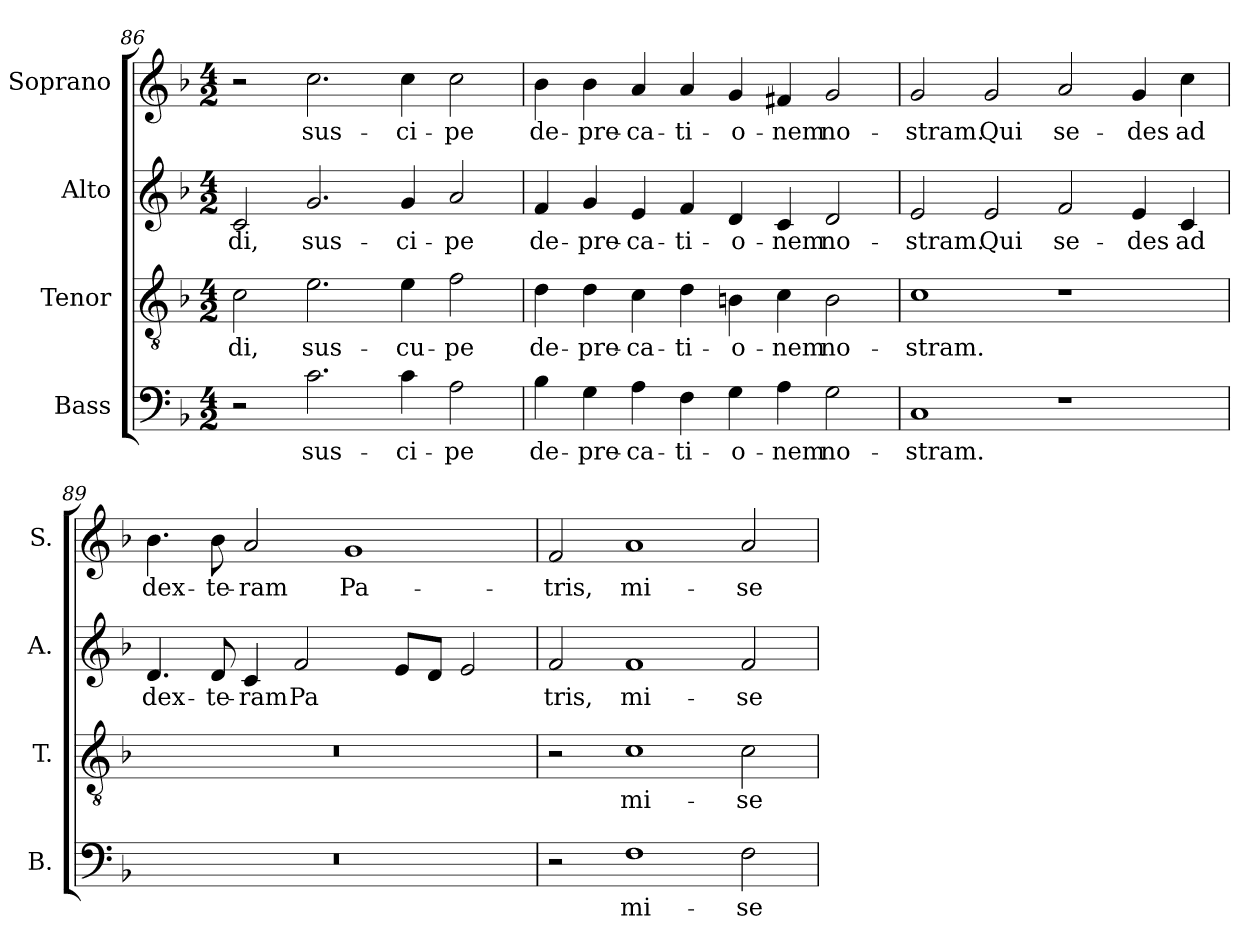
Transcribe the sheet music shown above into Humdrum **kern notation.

**kern	**text	**kern	**text	**kern	**text	**kern	**text
*part4	*part4	*part3	*part3	*part2	*part2	*part1	*part1
*staff4	*staff4	*staff3	*staff3	*staff2	*staff2	*staff1	*staff1
*I"Bass	*	*I"Tenor	*	*I"Alto	*	*I"Soprano	*
*I'B.	*	*I'T.	*	*I'A.	*	*I'S.	*
*clefF4	*	*clefGv2	*	*clefG2	*	*clefG2	*
*	*	*ITrd7c12	*	*	*	*	*
*k[b-]	*	*k[b-]	*	*k[b-]	*	*k[b-]	*
*F:	*	*F:	*	*F:	*	*F:	*
*M4/2	*	*M4/2	*	*M4/2	*	*M4/2	*
=86	=86	=86	=86	=86	=86	=86	=86
!	!	!	!LO:LY:b:color=#000000	!	!	!	!
!	!	!	!	!	!LO:LY:b:color=#000000	!	!
2r	.	2Ci\	-di,	2ci/	-di,	2r	.
!	!LO:LY:b:color=#000000	!	!	!	!	!	!
!	!	!	!LO:LY:b:color=#000000	!	!	!	!
!	!	!	!	!	!LO:LY:b:color=#000000	!	!
!	!	!	!	!	!	!	!LO:LY:b:color=#000000
2.ci\	sus-	2.Ei\	sus-	2.gi/	sus-	2.cci\	sus-
!	!LO:LY:b:color=#000000	!	!	!	!	!	!
!	!	!	!LO:LY:b:color=#000000	!	!	!	!
!	!	!	!	!	!LO:LY:b:color=#000000	!	!
!	!	!	!	!	!	!	!LO:LY:b:color=#000000
4ci\	-ci-	4Ei\	-cu-	4gi/	-ci-	4cci\	-ci-
!	!LO:LY:b:color=#000000	!	!	!	!	!	!
!	!	!	!LO:LY:b:color=#000000	!	!	!	!
!	!	!	!	!	!LO:LY:b:color=#000000	!	!
!	!	!	!	!	!	!	!LO:LY:b:color=#000000
2Ai\	-pe	2Fi\	-pe	2ai/	-pe	2cci\	-pe
=87	=87	=87	=87	=87	=87	=87	=87
!	!LO:LY:b:color=#000000	!	!	!	!	!	!
!	!	!	!LO:LY:b:color=#000000	!	!	!	!
!	!	!	!	!	!LO:LY:b:color=#000000	!	!
!	!	!	!	!	!	!	!LO:LY:b:color=#000000
4B-i\	de-	4Di\	de-	4fi/	de-	4b-i\	de-
!	!LO:LY:b:color=#000000	!	!	!	!	!	!
!	!	!	!LO:LY:b:color=#000000	!	!	!	!
!	!	!	!	!	!LO:LY:b:color=#000000	!	!
!	!	!	!	!	!	!	!LO:LY:b:color=#000000
4Gi\	-pre-	4Di\	-pre-	4gi/	-pre-	4b-i\	-pre-
!	!LO:LY:b:color=#000000	!	!	!	!	!	!
!	!	!	!LO:LY:b:color=#000000	!	!	!	!
!	!	!	!	!	!LO:LY:b:color=#000000	!	!
!	!	!	!	!	!	!	!LO:LY:b:color=#000000
4Ai\	-ca-	4Ci\	-ca-	4ei/	-ca-	4ai/	-ca-
!	!LO:LY:b:color=#000000	!	!	!	!	!	!
!	!	!	!LO:LY:b:color=#000000	!	!	!	!
!	!	!	!	!	!LO:LY:b:color=#000000	!	!
!	!	!	!	!	!	!	!LO:LY:b:color=#000000
4Fi\	-ti-	4Di\	-ti-	4fi/	-ti-	4ai/	-ti-
!	!LO:LY:b:color=#000000	!	!	!	!	!	!
!	!	!	!LO:LY:b:color=#000000	!	!	!	!
!	!	!	!	!	!LO:LY:b:color=#000000	!	!
!	!	!	!	!	!	!	!LO:LY:b:color=#000000
4Gi\	-o-	4BBni\	-o-	4di/	-o-	4gi/	-o-
!	!LO:LY:b:color=#000000	!	!	!	!	!	!
!	!	!	!LO:LY:b:color=#000000	!	!	!	!
!	!	!	!	!	!LO:LY:b:color=#000000	!	!
!	!	!	!	!	!	!	!LO:LY:b:color=#000000
4Ai\	-nem	4Ci\	-nem	4ci/	-nem	4f#Xi/	-nem
!	!LO:LY:b:color=#000000	!	!	!	!	!	!
!	!	!	!LO:LY:b:color=#000000	!	!	!	!
!	!	!	!	!	!LO:LY:b:color=#000000	!	!
!	!	!	!	!	!	!	!LO:LY:b:color=#000000
2Gi\	no-	2BBi\	no-	2di/	no-	2gi/	no-
=88	=88	=88	=88	=88	=88	=88	=88
!	!LO:LY:b:color=#000000	!	!	!	!	!	!
!	!	!	!LO:LY:b:color=#000000	!	!	!	!
!	!	!	!	!	!LO:LY:b:color=#000000	!	!
!	!	!	!	!	!	!	!LO:LY:b:color=#000000
1Ci	-stram.	1Ci	-stram.	2ei/	-stram.	2gi/	-stram.
!	!	!	!	!	!LO:LY:b:color=#000000	!	!
!	!	!	!	!	!	!	!LO:LY:b:color=#000000
.	.	.	.	2ei/	Qui	2gi/	Qui
!	!	!	!	!	!LO:LY:b:color=#000000	!	!
!	!	!	!	!	!	!	!LO:LY:b:color=#000000
1r	.	1r	.	2fi/	se-	2ai/	se-
!	!	!	!	!	!LO:LY:b:color=#000000	!	!
!	!	!	!	!	!	!	!LO:LY:b:color=#000000
.	.	.	.	4ei/	-des	4gi/	-des
!	!	!	!	!	!LO:LY:b:color=#000000	!	!
!	!	!	!	!	!	!	!LO:LY:b:color=#000000
.	.	.	.	4ci/	ad	4cci\	ad
!!LO:LB:g=z
=89	=89	=89	=89	=89	=89	=89	=89
!LO:N:vis=1	!	!LO:N:vis=1	!	!	!	!	!
!	!	!	!	!	!LO:LY:b:color=#000000	!	!
!	!	!	!	!	!	!	!LO:LY:b:color=#000000
0r	.	0r	.	4.di/	dex-	4.b-i\	dex-
!	!	!	!	!	!LO:LY:b:color=#000000	!	!
!	!	!	!	!	!	!	!LO:LY:b:color=#000000
.	.	.	.	8di/	-te-	8b-i\	-te-
!	!	!	!	!	!LO:LY:b:color=#000000	!	!
!	!	!	!	!	!	!	!LO:LY:b:color=#000000
.	.	.	.	4ci/	-ram	2ai/	-ram
!	!	!	!	!	!LO:LY:b:color=#000000	!	!
.	.	.	.	2fi/	Pa	.	.
!	!	!	!	!	!	!	!LO:LY:b:color=#000000
.	.	.	.	.	.	1gi	Pa-
.	.	.	.	8ei/L	.	.	.
.	.	.	.	8di/J	.	.	.
.	.	.	.	2ei/	.	.	.
=90	=90	=90	=90	=90	=90	=90	=90
!	!	!	!	!	!LO:LY:b:color=#000000	!	!
!	!	!	!	!	!	!	!LO:LY:b:color=#000000
2r	.	2r	.	2fi/	tris,	2fi/	-tris,
!	!LO:LY:b:color=#000000	!	!	!	!	!	!
!	!	!	!LO:LY:b:color=#000000	!	!	!	!
!	!	!	!	!	!LO:LY:b:color=#000000	!	!
!	!	!	!	!	!	!	!LO:LY:b:color=#000000
1Fi	mi-	1Ci	mi-	1fi	mi-	1ai	mi-
!	!LO:LY:b:color=#000000	!	!	!	!	!	!
!	!	!	!LO:LY:b:color=#000000	!	!	!	!
!	!	!	!	!	!LO:LY:b:color=#000000	!	!
!	!	!	!	!	!	!	!LO:LY:b:color=#000000
2Fi\	-se-	2Ci\	-se-	2fi/	-se-	2ai/	-se-
=	=	=	=	=	=	=	=
*-	*-	*-	*-	*-	*-	*-	*-
